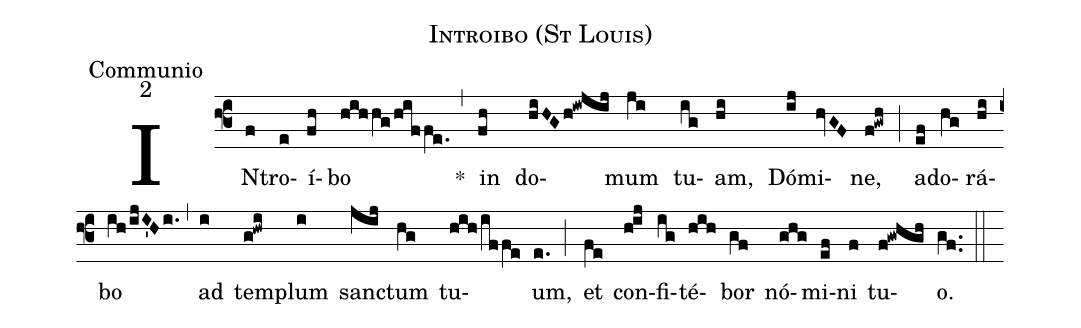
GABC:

name:Introibo (St Louis);
office-part:Communio;
mode:2;
%%
(f3) IN(f)tro(e)í(fh)bo(hihhg/hiffe.) ~~~~~*(,) in(fh) do(hiHGh!iwjij)mum(ji) tu(ig)am,(hi) Dó(ij)mi(hvGF)ne,(f!gwh) (;) ad(ef)o(hg)rá(hi)bo(ih/ijI'Hi.) (,) ad(i) tem(g!hwi)plum(i) san(jij)ctum(hg) tu(hih/iffe)um,(e.) (;) et(fe) con(hij)fi(ig)té(hih)bor(gf) nó(ghg)mi(ef)ni(f) tu(f!gwhgh)o.(gf..) (::)
